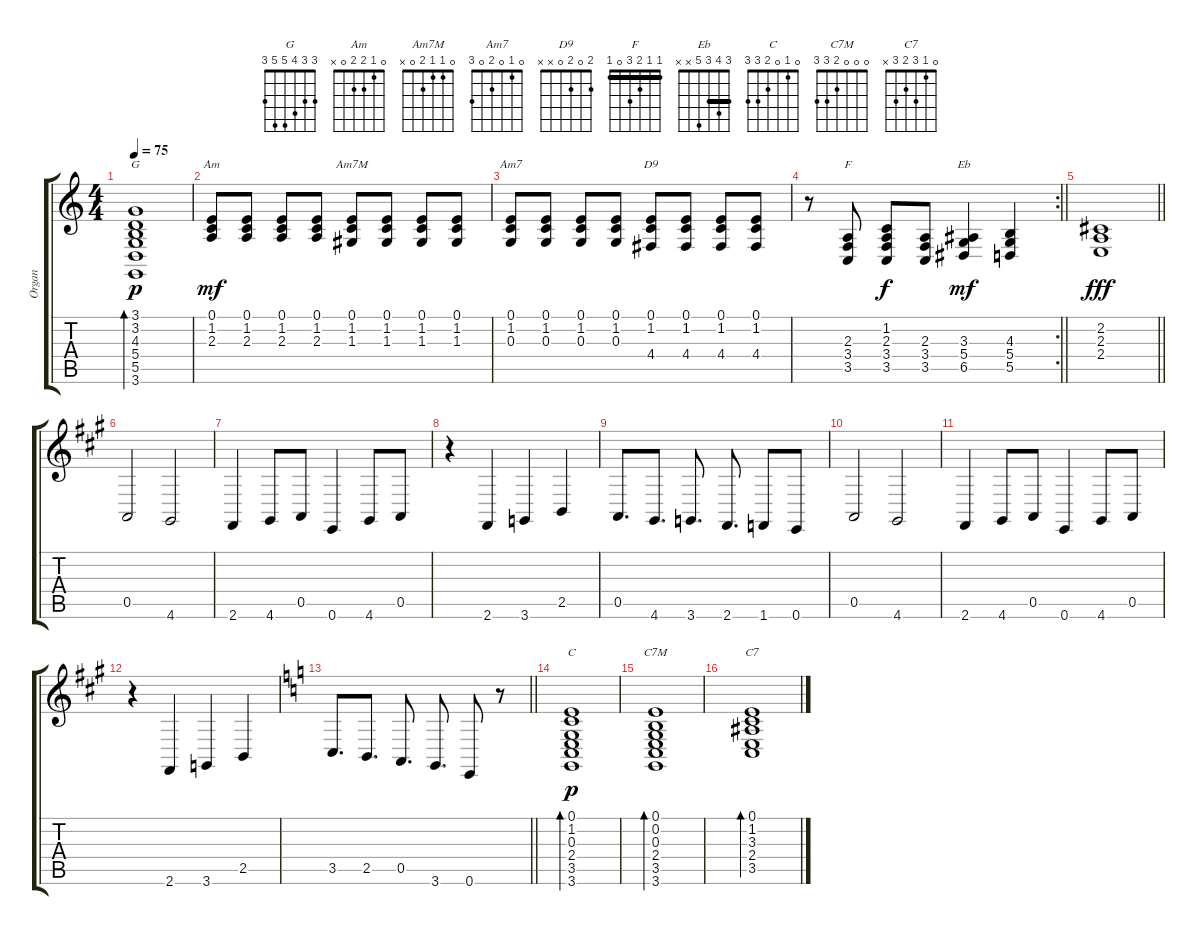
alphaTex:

\track ("Organ" "Organ") {instrument drawbarorgan}
\staff {score tabs}
\tuning (E4 B3 G3 D3 A2 E2) {hide}
\chord ("G" 3 3 4 5 5 3) {barre 0}
\chord ("Am" 0 1 2 2 0 x)
\chord ("Am7M" 0 1 1 2 0 x)
\chord ("Am7" 0 1 0 2 0 3)
\chord ("D9" 2 0 2 0 x x)
\chord ("F" 1 1 2 3 0 1) {barre 1}
\chord ("Eb" 3 4 3 5 x x) {barre 3}
\chord ("C" 0 1 0 2 3 3)
\chord ("C7M" 0 0 0 2 3 3)
\chord ("C7" 0 1 3 2 3 x)
\ts (4 4)
\tempo 75
\clef g2
\ks c
(3.1 3.2 4.3 5.4 5.5 3.6).1{bd 60 ch "G" dy p} |
(0.1 1.2 2.3).8{ch "Am" dy mf} (0.1 1.2 2.3).8 (0.1 1.2 2.3).8 (0.1 1.2 2.3).8 (0.1 1.2 1.3).8{ch "Am7M"} (0.1 1.2 1.3).8 (0.1 1.2 1.3).8 (0.1 1.2 1.3).8 |
(0.1 1.2 0.3).8{ch "Am7"} (0.1 1.2 0.3).8 (0.1 1.2 0.3).8 (0.1 1.2 0.3).8 (0.1 1.2 4.4).8{ch "D9"} (0.1 1.2 4.4).8 (0.1 1.2 4.4).8 (0.1 1.2 4.4).8 |
\rc 2
\barLineRight lightlight
r.8 (2.3 3.4 3.5).8{ch "F"} (1.2 2.3 3.4 3.5).8{dy f} (2.3 3.4 3.5).8 (3.3 5.4 6.5).4{ch "Eb" dy mf} (4.3 5.4 5.5).4 |
\barLineRight lightlight
(2.2 2.3 2.4).1{dy fff} |
\ks a
0.5.2 4.6.2 |
2.6.4 4.6.8 0.5.8 0.6.4 4.6.8 0.5.8 |
r.4 2.6.4 3.6.4 2.5.4 |
0.5.8{d} 4.6.8{d} 3.6.8{d} 2.6.8{d} 1.6.8 0.6.8 |
0.5.2 4.6.2 |
2.6.4 4.6.8 0.5.8 0.6.4 4.6.8 0.5.8 |
r.4 2.6.4 3.6.4 2.5.4 |
\barLineRight lightlight
\ks c
3.5.8{d} 2.5.8{d} 0.5.8{d} 3.6.8{d} 0.6.8 r.8 |
(0.1 1.2 0.3 2.4 3.5 3.6).1{bd 60 ch "C" dy p} |
(0.1 0.2 0.3 2.4 3.5 3.6).1{bd 60 ch "C7M"} |
(0.1 1.2 3.3 2.4 3.5).1{bd 60 ch "C7"}
